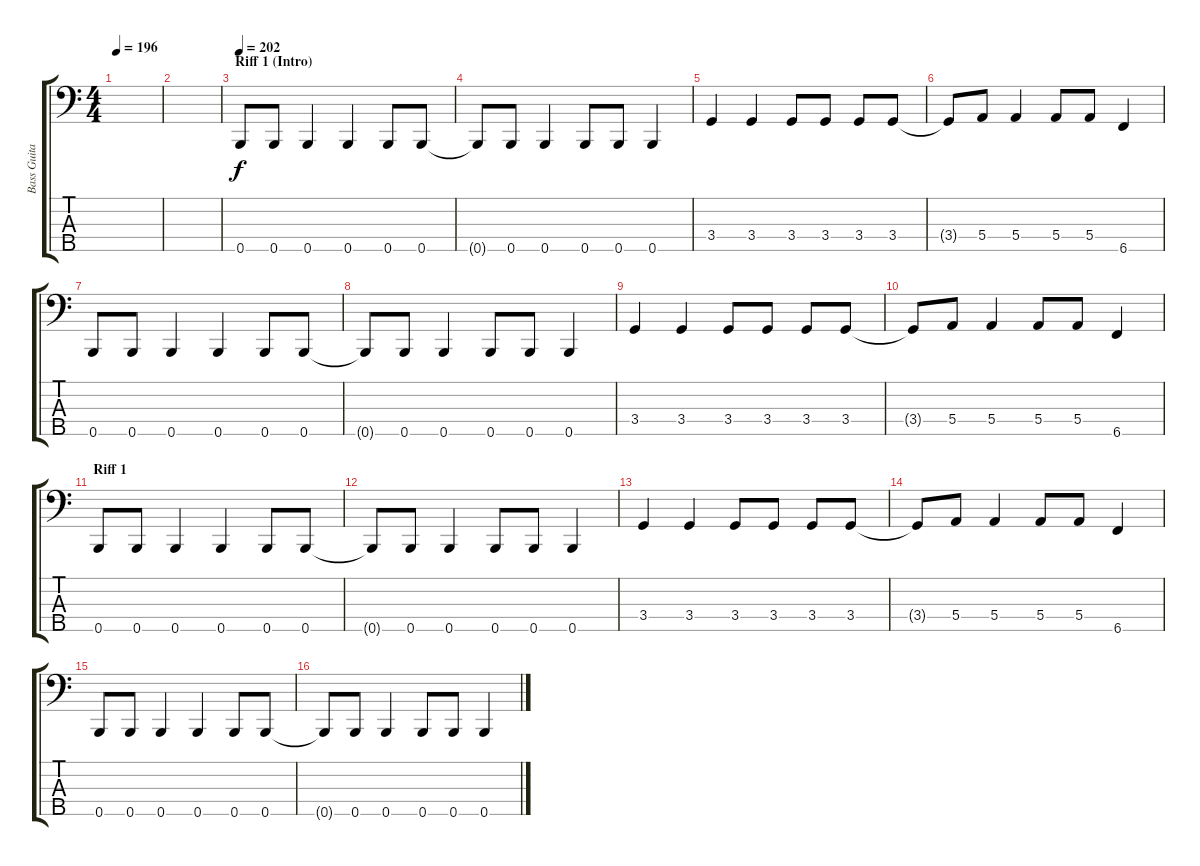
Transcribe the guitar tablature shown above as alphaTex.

\track ("Bass Guitar" "Bass Guita") {instrument electricbasspick}
\staff {score tabs}
\tuning (G2 D2 A1 E1 B0) {hide}
\ts (4 4)
\tempo 196
\clef f4
\ks c
|
|
\section ("" "Riff 1 (Intro)")
\tempo 202
0.5.8 0.5.8 0.5.4 0.5.4 0.5.8 0.5.8 |
0.5{t}.8 0.5.8 0.5.4 0.5.8 0.5.8 0.5.4 |
3.4.4 3.4.4 3.4.8 3.4.8 3.4.8 3.4.8 |
3.4{t}.8 5.4.8 5.4.4 5.4.8 5.4.8 6.5.4 |
0.5.8 0.5.8 0.5.4 0.5.4 0.5.8 0.5.8 |
0.5{t}.8 0.5.8 0.5.4 0.5.8 0.5.8 0.5.4 |
3.4.4 3.4.4 3.4.8 3.4.8 3.4.8 3.4.8 |
3.4{t}.8 5.4.8 5.4.4 5.4.8 5.4.8 6.5.4 |
\section ("" "Riff 1")
0.5.8 0.5.8 0.5.4 0.5.4 0.5.8 0.5.8 |
0.5{t}.8 0.5.8 0.5.4 0.5.8 0.5.8 0.5.4 |
3.4.4 3.4.4 3.4.8 3.4.8 3.4.8 3.4.8 |
3.4{t}.8 5.4.8 5.4.4 5.4.8 5.4.8 6.5.4 |
0.5.8 0.5.8 0.5.4 0.5.4 0.5.8 0.5.8 |
0.5{t}.8 0.5.8 0.5.4 0.5.8 0.5.8 0.5.4
